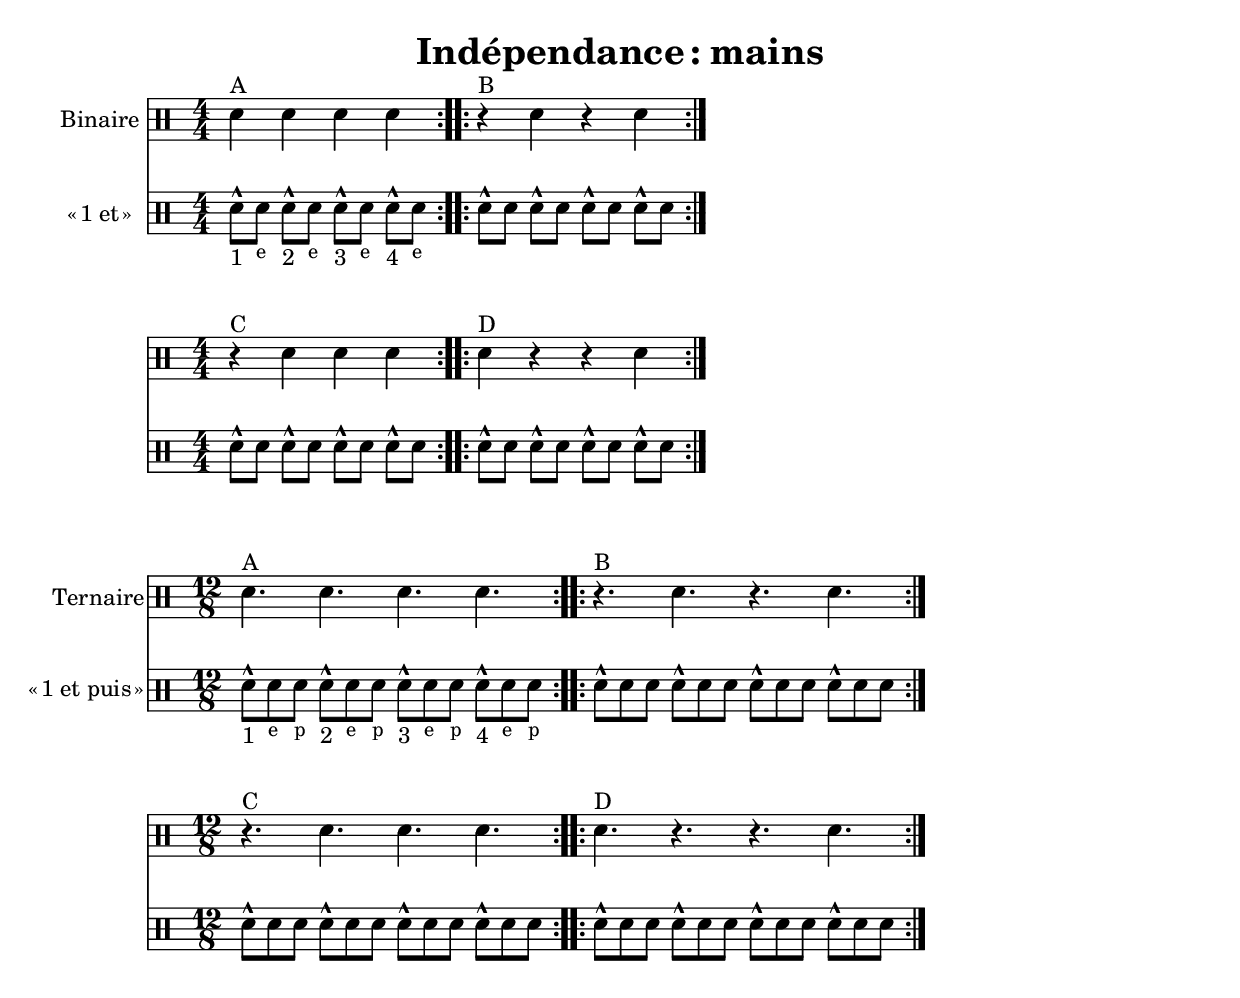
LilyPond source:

\version "2.18.2"
\header {
  title = "Indépendance : mains"
}

%{
	Exercices aux mains pour l’acquisition d’indépendance. 
	Par Jonathan Renoult, le 2020-12-03.
	Ce travail est mis à disposition selon les termes de la Licence Creative Commons
	Attribution - Partage dans les Mêmes Conditions 3.0 France.
	<http://creativecommons.org/licenses/by-sa/3.0/fr/>
%}


%%% Binaire %%%

	<<
		\drums {
		\set Staff.instrumentName = #"Binaire"
		\clef percussion
		\time 4/4
		\numericTimeSignature

			\repeat volta 2 {
			sn4^"A"
			sn  sn  sn
			}

			\repeat volta 2 {
			r4^"B"
			sn  r  sn
			}
		}
		
		\drums {
		\set Staff.instrumentName = #"« 1 et »"
		\clef percussion
		\time 4/4
		\numericTimeSignature

			\repeat volta 2 {
			sn8-^_"1"[ sn_\markup{\small { e }}]
			sn8-^_"2"[ sn_\markup{\small { e }}]
			sn8-^_"3"[ sn_\markup{\small { e }}]
			sn8-^_"4"[ sn_\markup{\small { e }}]

			}

			\repeat volta 2 {
			sn8-^[ sn]  sn8-^[ sn]  sn8-^[ sn]  sn8-^[ sn]
			}
		}
	>>

	<<
		\drums {
		\clef percussion
		\time 4/4
		\numericTimeSignature

			\repeat volta 2 {
			r4^"C"
			sn  sn  sn
			}

			\repeat volta 2 {
			sn4^"D"
			r  r  sn
			}
		}

		\drums {
		\clef percussion
		\time 4/4
		\numericTimeSignature

			\repeat volta 2 {
			sn8-^[ sn]  sn8-^[ sn]  sn8-^[ sn]  sn8-^[ sn]
			}

			\repeat volta 2 {
			sn8-^[ sn]  sn8-^[ sn]  sn8-^[ sn]  sn8-^[ sn]
			}
		}
	>>

	% end of 4/4


%%% Ternaire %%%

	<<
		\drums {
		\set Staff.instrumentName = #"Ternaire"
		\clef percussion
		\time 12/8
		\numericTimeSignature

			\repeat volta 2 {
			sn4.^"A"
			sn  sn  sn
			}

			\repeat volta 2 {
			r4.^"B"
			sn  r  sn
			}
		}
		
		\drums {
		\set Staff.instrumentName = #"« 1 et puis »"
		\clef percussion
		\time 12/8
		\numericTimeSignature

			\repeat volta 2 {
			sn8-^_"1"[ sn_\markup{\small { e }} sn_\markup{\small { p }}]
			sn8-^_"2"[ sn_\markup{\small { e }} sn_\markup{\small { p }}]
			sn8-^_"3"[ sn_\markup{\small { e }} sn_\markup{\small { p }}]
			sn8-^_"4"[ sn_\markup{\small { e }} sn_\markup{\small { p }}]
			}

			\repeat volta 2 {
			sn8-^[ sn sn]  sn8-^[ sn sn]  sn8-^[ sn sn]  sn8-^[ sn sn]
			}
		}
	>>

	<<
		\drums {
		\clef percussion
		\time 12/8
		\numericTimeSignature

			\repeat volta 2 {
			r4.^"C"
			sn  sn  sn
			}

			\repeat volta 2 {
			sn4.^"D"
			r  r  sn
			}
		}
		
		\drums {
		\clef percussion
		\time 12/8
		\numericTimeSignature

			\repeat volta 2 {
			sn8-^[ sn sn]  sn8-^[ sn sn]  sn8-^[ sn sn]  sn8-^[ sn sn]
			}

			\repeat volta 2 {
			sn8-^[ sn sn]  sn8-^[ sn sn]  sn8-^[ sn sn]  sn8-^[ sn sn]
			}
		}
	>>

	% end of 12/8